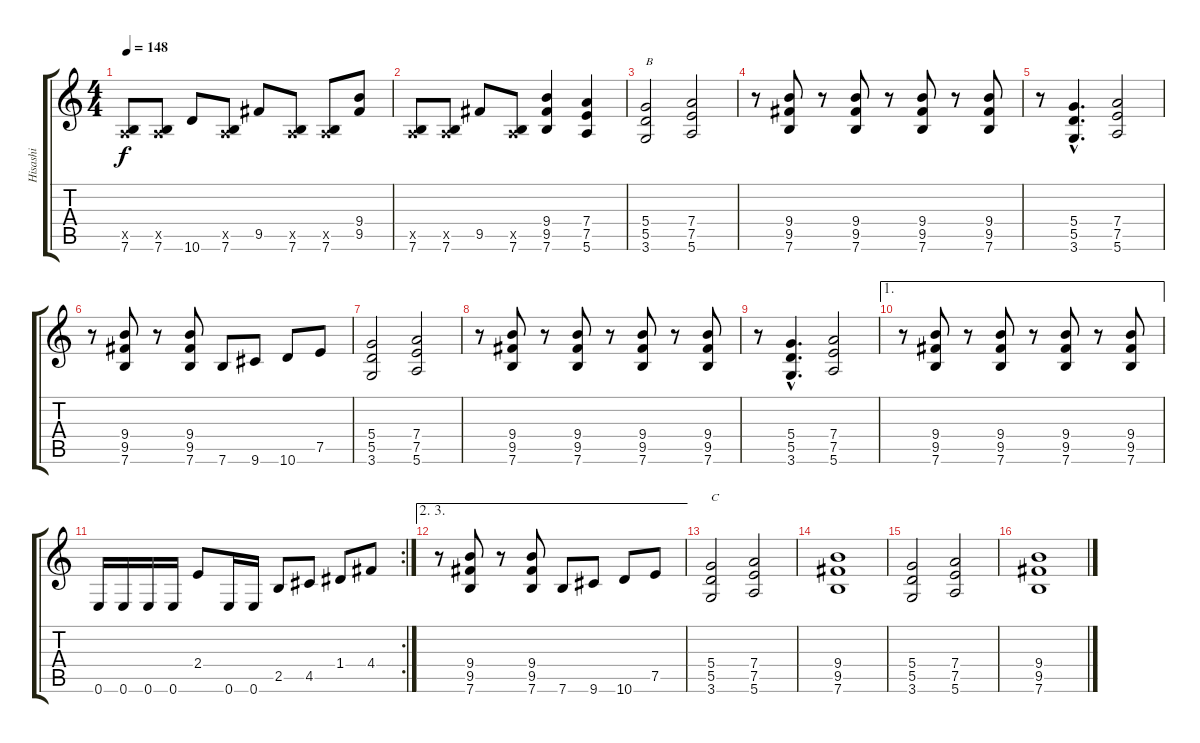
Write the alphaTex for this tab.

\track ("Hisashi" "Hisashi") {instrument distortionguitar}
\staff {score tabs}
\tuning (E4 B3 G3 D3 A2 E2) {hide}
\ts (4 4)
\tempo 148
\clef g2
\ks c
(0.5{x} 7.6).8{dy f} (0.5{x} 7.6).8 10.6.8 (0.5{x} 7.6).8 9.5.8 (0.5{x} 7.6).8 (0.5{x} 7.6).8 (9.4 9.5).8 |
(0.5{x} 7.6).8 (0.5{x} 7.6).8 9.5.8 (0.5{x} 7.6).8 (9.4 9.5 7.6).4 (7.4 7.5 5.6).4 |
(5.4 5.5 3.6).2{txt "B"} (7.4 7.5 5.6).2 |
r.8 (9.4 9.5 7.6).8 r.8 (9.4 9.5 7.6).8 r.8 (9.4 9.5 7.6).8 r.8 (9.4 9.5 7.6).8 |
r.8 (5.4{hac} 5.5{hac} 3.6{hac}).4{d} (7.4 7.5 5.6).2 |
r.8 (9.4 9.5 7.6).8 r.8 (9.4 9.5 7.6).8 7.6.8 9.6.8 10.6.8 7.5.8 |
(5.4 5.5 3.6).2 (7.4 7.5 5.6).2 |
r.8 (9.4 9.5 7.6).8 r.8 (9.4 9.5 7.6).8 r.8 (9.4 9.5 7.6).8 r.8 (9.4 9.5 7.6).8 |
r.8 (5.4{hac} 5.5{hac} 3.6{hac}).4{d} (7.4 7.5 5.6).2 |
\ae 1
r.8 (9.4 9.5 7.6).8 r.8 (9.4 9.5 7.6).8 r.8 (9.4 9.5 7.6).8 r.8 (9.4 9.5 7.6).8 |
\rc 2
0.6.16 0.6.16 0.6.16 0.6.16 2.4.8 0.6.16 0.6.16 2.5.8 4.5.8 1.4.8 4.4.8 |
\ae (2 3)
r.8 (9.4 9.5 7.6).8 r.8 (9.4 9.5 7.6).8 7.6.8 9.6.8 10.6.8 7.5.8 |
(5.4 5.5 3.6).2{txt "C"} (7.4 7.5 5.6).2 |
(9.4 9.5 7.6).1 |
(5.4 5.5 3.6).2 (7.4 7.5 5.6).2 |
(9.4 9.5 7.6).1
